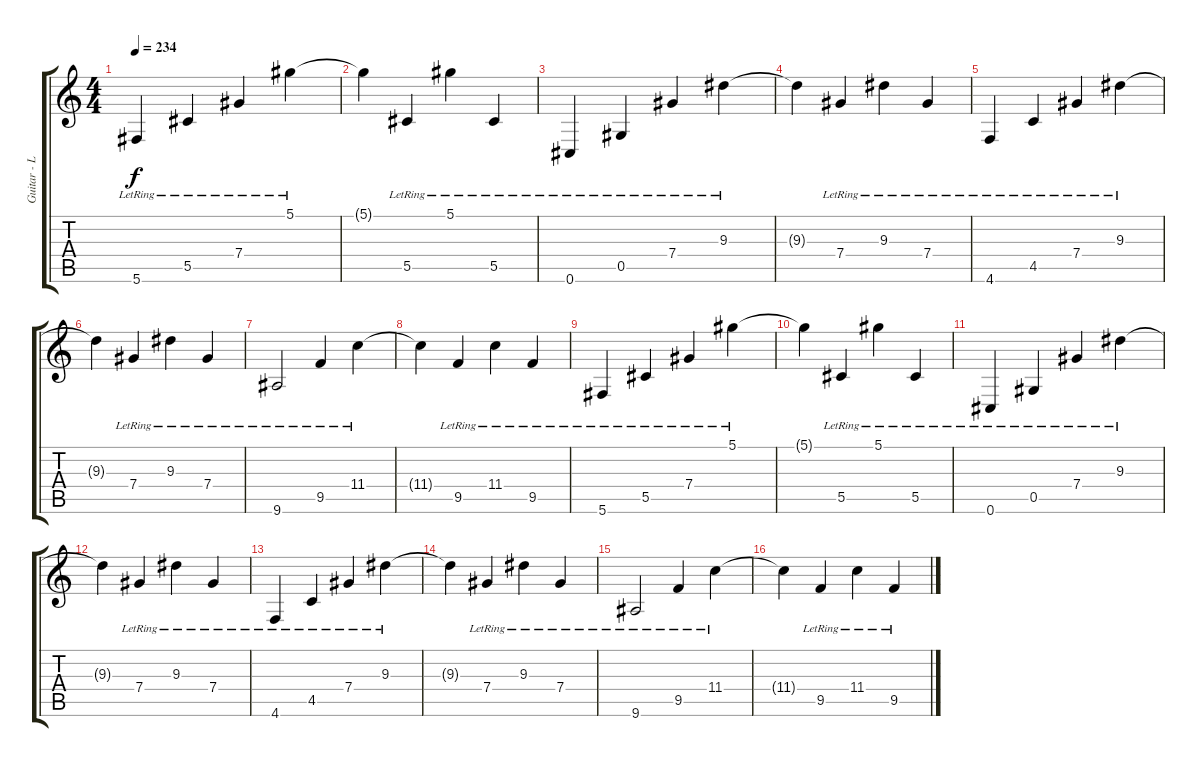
\track ("Guitar - Left" "Guitar - L") {instrument distortionguitar}
\staff {score tabs}
\tuning (Eb4 Bb3 Gb3 Db3 Ab2 Db2) {hide}
\ts (4 4)
\tempo 234
\clef g2
\ks c
5.6{lr}.4{dy f} 5.5{lr}.4 7.4{lr}.4 5.1{lr}.4 |
5.1{t}.4 5.5{lr}.4 5.1{lr}.4 5.5{lr}.4 |
0.6{lr}.4 0.5{lr}.4 7.4{lr}.4 9.3{lr}.4 |
9.3{t}.4 7.4{lr}.4 9.3{lr}.4 7.4{lr}.4 |
4.6{lr}.4 4.5{lr}.4 7.4{lr}.4 9.3{lr}.4 |
9.3{t}.4 7.4{lr}.4 9.3{lr}.4 7.4{lr}.4 |
9.6{lr}.2 9.5{lr}.4 11.4{lr}.4 |
11.4{t}.4 9.5{lr}.4 11.4{lr}.4 9.5{lr}.4 |
5.6{lr}.4 5.5{lr}.4 7.4{lr}.4 5.1{lr}.4 |
5.1{t}.4 5.5{lr}.4 5.1{lr}.4 5.5{lr}.4 |
0.6{lr}.4 0.5{lr}.4 7.4{lr}.4 9.3{lr}.4 |
9.3{t}.4 7.4{lr}.4 9.3{lr}.4 7.4{lr}.4 |
4.6{lr}.4 4.5{lr}.4 7.4{lr}.4 9.3{lr}.4 |
9.3{t}.4 7.4{lr}.4 9.3{lr}.4 7.4{lr}.4 |
9.6{lr}.2 9.5{lr}.4 11.4{lr}.4 |
11.4{t}.4 9.5{lr}.4 11.4{lr}.4 9.5{lr}.4
